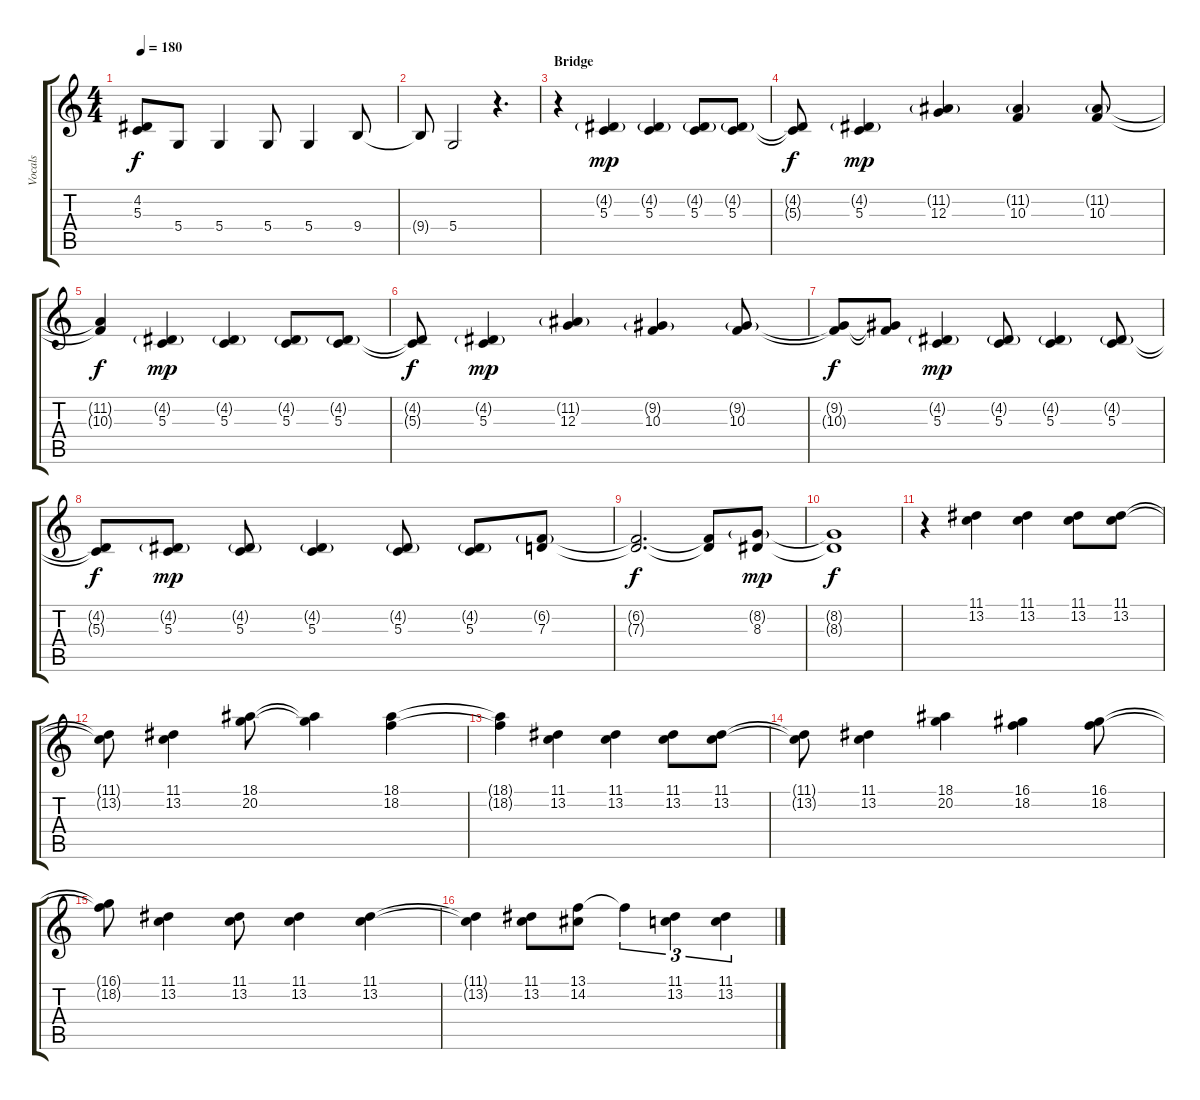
\track ("Vocals" "Vocals") {instrument trumpet}
\staff {score tabs}
\tuning (E4 B3 G3 D3 A2 E2) {hide}
\ts (4 4)
\tempo 180
\clef g2
\ks c
(4.2{t} 5.3{t}).8{dy f} 5.4.8 5.4.4 5.4.8 5.4.4 9.4.8 |
9.4{t}.8 5.4.2 r.4{d} |
\section ("" "Bridge")
r.4 (4.2{g} 5.3).4{dy mp} (4.2{g} 5.3).4 (4.2{g} 5.3).8 (4.2{g} 5.3).8 |
(4.2{t} 5.3{t}).8{dy f} (4.2{g} 5.3).4{dy mp} (11.2{g} 12.3).4 (11.2{g} 10.3).4 (11.2{g} 10.3).8 |
(11.2{t} 10.3{t}).4{dy f} (4.2{g} 5.3).4{dy mp} (4.2{g} 5.3).4 (4.2{g} 5.3).8 (4.2{g} 5.3).8 |
(4.2{t} 5.3{t}).8{dy f} (4.2{g} 5.3).4{dy mp} (11.2{g} 12.3).4 (9.2{g} 10.3).4 (9.2{g} 10.3).8 |
(9.2{t} 10.3{t}).8{dy f} (9.2{t} 10.3{t}).8 (4.2{g} 5.3).4{dy mp} (4.2{g} 5.3).8 (4.2{g} 5.3).4 (4.2{g} 5.3).8 |
(4.2{t} 5.3{t}).8{dy f} (4.2{g} 5.3).8{dy mp} (4.2{g} 5.3).8 (4.2{g} 5.3).4 (4.2{g} 5.3).8 (4.2{g} 5.3).8 (6.2{g} 7.3).8 |
(6.2{t} 7.3{t}).2{d dy f} (6.2{t} 7.3{t}).8 (8.2{g} 8.3).8{dy mp} |
(8.2{t} 8.3{t}).1{dy f} |
r.4 (11.1 13.2).4 (11.1 13.2).4 (11.1 13.2).8 (11.1 13.2).8 |
(11.1{t} 13.2{t}).8 (11.1 13.2).4 (18.1 20.2).8 (18.1{t} 20.2{t}).4 (18.1 18.2).4 |
(18.1{t} 18.2{t}).4 (11.1 13.2).4 (11.1 13.2).4 (11.1 13.2).8 (11.1 13.2).8 |
(11.1{t} 13.2{t}).8 (11.1 13.2).4 (18.1 20.2).4 (16.1 18.2).4 (16.1 18.2).8 |
(16.1{t} 18.2{t}).8 (11.1 13.2).4 (11.1 13.2).8 (11.1 13.2).4 (11.1 13.2).4 |
(11.1{t} 13.2{t}).4 (11.1 13.2).8 (13.1 14.2).8 13.1{t}.4{tu (3 2)} (11.1 13.2).4{tu (3 2)} (11.1 13.2).4{tu (3 2)}
